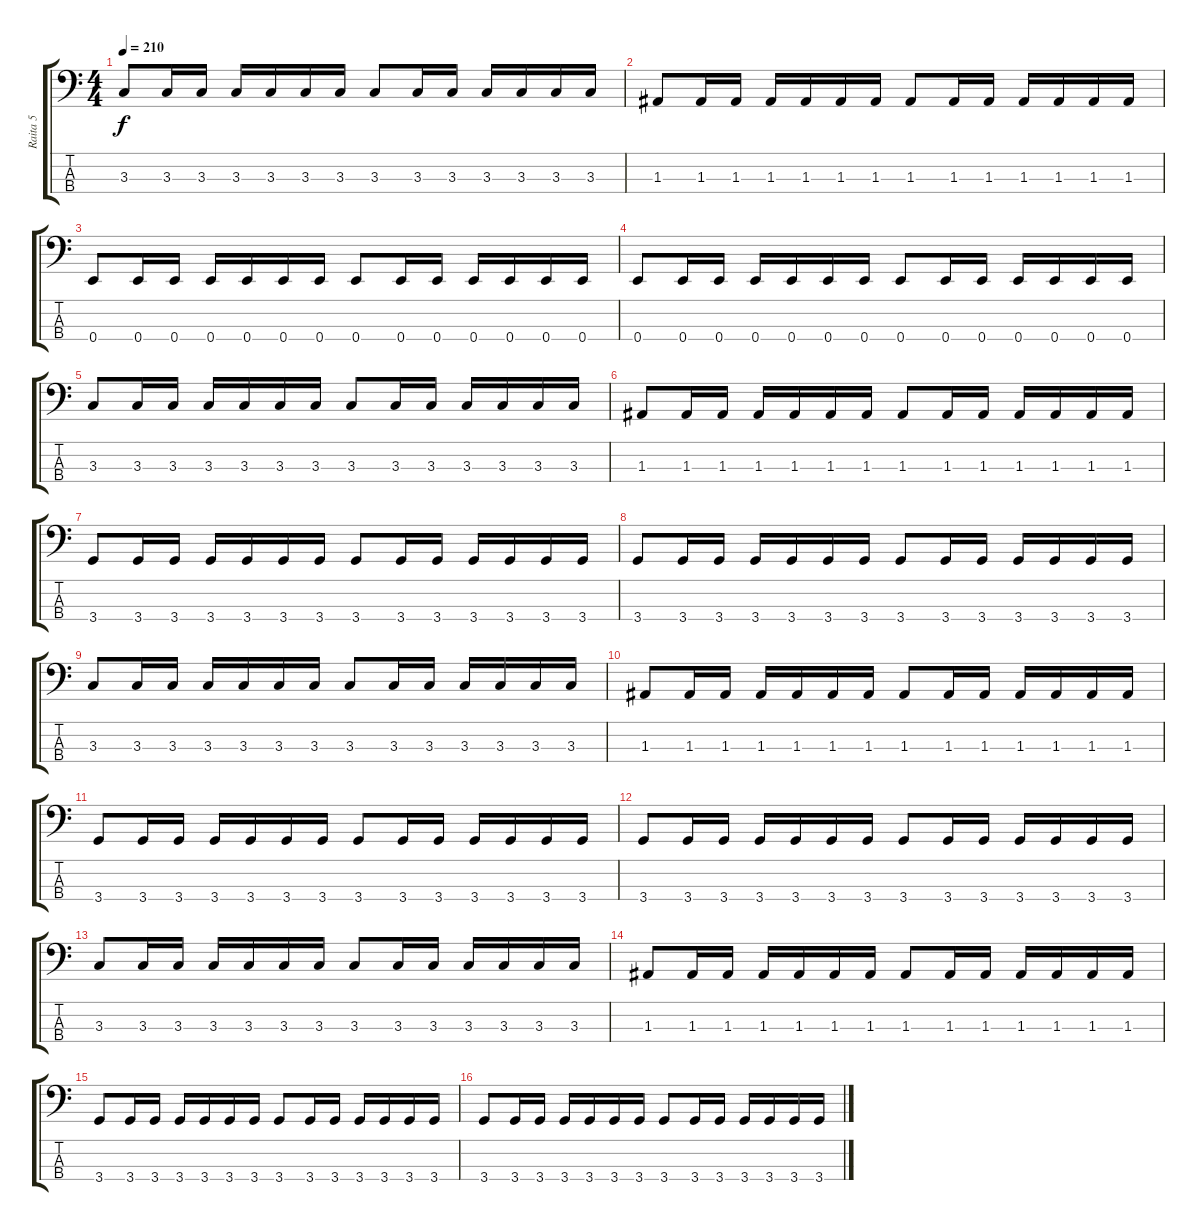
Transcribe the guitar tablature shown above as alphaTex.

\track ("Raita 5" "Raita 5") {instrument acousticguitarnylon}
\staff {score tabs}
\tuning (G2 D2 A1 E1) {hide}
\ts (4 4)
\tempo 210
\clef f4
\ks c
3.3.8{dy f} 3.3.16 3.3.16 3.3.16 3.3.16 3.3.16 3.3.16 3.3.8 3.3.16 3.3.16 3.3.16 3.3.16 3.3.16 3.3.16 |
1.3.8 1.3.16 1.3.16 1.3.16 1.3.16 1.3.16 1.3.16 1.3.8 1.3.16 1.3.16 1.3.16 1.3.16 1.3.16 1.3.16 |
0.4.8 0.4.16 0.4.16 0.4.16 0.4.16 0.4.16 0.4.16 0.4.8 0.4.16 0.4.16 0.4.16 0.4.16 0.4.16 0.4.16 |
0.4.8 0.4.16 0.4.16 0.4.16 0.4.16 0.4.16 0.4.16 0.4.8 0.4.16 0.4.16 0.4.16 0.4.16 0.4.16 0.4.16 |
3.3.8 3.3.16 3.3.16 3.3.16 3.3.16 3.3.16 3.3.16 3.3.8 3.3.16 3.3.16 3.3.16 3.3.16 3.3.16 3.3.16 |
1.3.8 1.3.16 1.3.16 1.3.16 1.3.16 1.3.16 1.3.16 1.3.8 1.3.16 1.3.16 1.3.16 1.3.16 1.3.16 1.3.16 |
3.4.8 3.4.16 3.4.16 3.4.16 3.4.16 3.4.16 3.4.16 3.4.8 3.4.16 3.4.16 3.4.16 3.4.16 3.4.16 3.4.16 |
3.4.8 3.4.16 3.4.16 3.4.16 3.4.16 3.4.16 3.4.16 3.4.8 3.4.16 3.4.16 3.4.16 3.4.16 3.4.16 3.4.16 |
3.3.8 3.3.16 3.3.16 3.3.16 3.3.16 3.3.16 3.3.16 3.3.8 3.3.16 3.3.16 3.3.16 3.3.16 3.3.16 3.3.16 |
1.3.8 1.3.16 1.3.16 1.3.16 1.3.16 1.3.16 1.3.16 1.3.8 1.3.16 1.3.16 1.3.16 1.3.16 1.3.16 1.3.16 |
3.4.8 3.4.16 3.4.16 3.4.16 3.4.16 3.4.16 3.4.16 3.4.8 3.4.16 3.4.16 3.4.16 3.4.16 3.4.16 3.4.16 |
3.4.8 3.4.16 3.4.16 3.4.16 3.4.16 3.4.16 3.4.16 3.4.8 3.4.16 3.4.16 3.4.16 3.4.16 3.4.16 3.4.16 |
3.3.8 3.3.16 3.3.16 3.3.16 3.3.16 3.3.16 3.3.16 3.3.8 3.3.16 3.3.16 3.3.16 3.3.16 3.3.16 3.3.16 |
1.3.8 1.3.16 1.3.16 1.3.16 1.3.16 1.3.16 1.3.16 1.3.8 1.3.16 1.3.16 1.3.16 1.3.16 1.3.16 1.3.16 |
3.4.8 3.4.16 3.4.16 3.4.16 3.4.16 3.4.16 3.4.16 3.4.8 3.4.16 3.4.16 3.4.16 3.4.16 3.4.16 3.4.16 |
3.4.8 3.4.16 3.4.16 3.4.16 3.4.16 3.4.16 3.4.16 3.4.8 3.4.16 3.4.16 3.4.16 3.4.16 3.4.16 3.4.16
